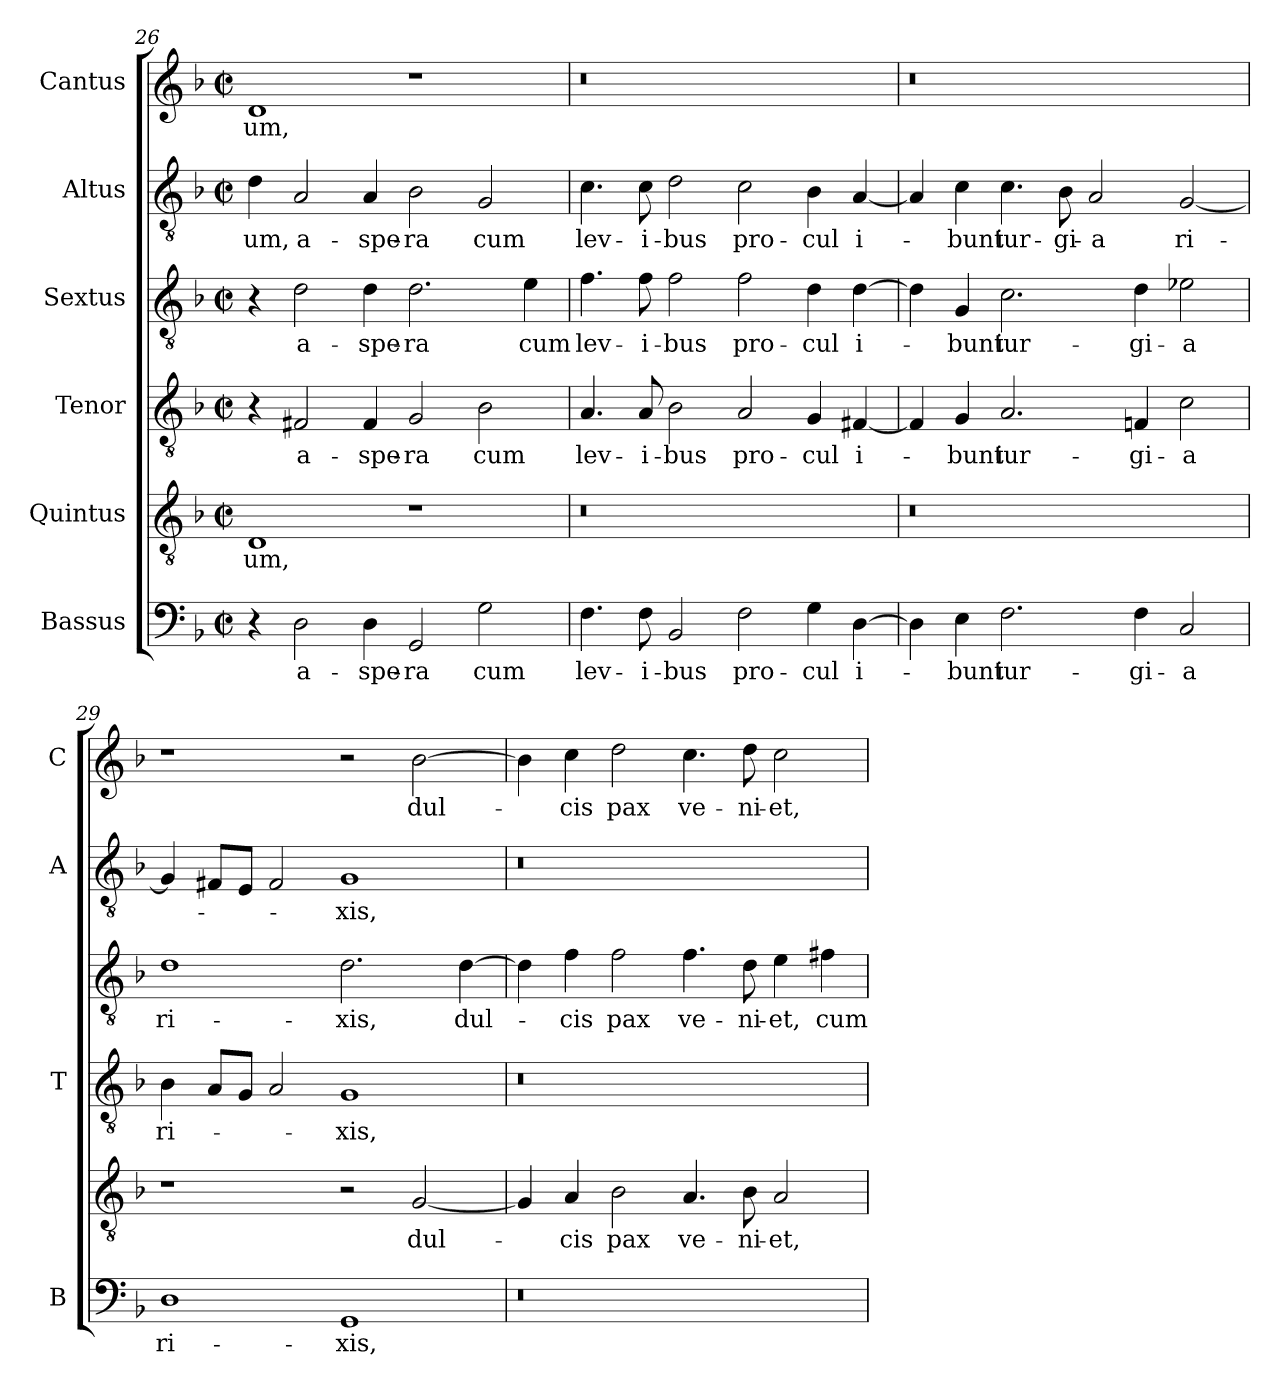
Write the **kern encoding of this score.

**kern	**text	**kern	**text	**kern	**text	**kern	**text	**kern	**text	**kern	**text
*part6	*part6	*part5	*part5	*part4	*part4	*part3	*part3	*part2	*part2	*part1	*part1
*staff6	*staff6	*staff5	*staff5	*staff4	*staff4	*staff3	*staff3	*staff2	*staff2	*staff1	*staff1
*I"Bassus	*	*I"Quintus	*	*I"Tenor	*	*I"Sextus	*	*I"Altus	*	*I"Cantus	*
*I'B	*	*	*	*I'T	*	*	*	*I'A	*	*I'C	*
*clefF4	*	*clefGv2	*	*clefGv2	*	*clefGv2	*	*clefGv2	*	*clefG2	*
*k[b-]	*	*k[b-]	*	*k[b-]	*	*k[b-]	*	*k[b-]	*	*k[b-]	*
*F:	*	*F:	*	*F:	*	*F:	*	*F:	*	*F:	*
*M2/2	*	*M2/2	*	*M2/2	*	*M2/2	*	*M2/2	*	*M2/2	*
*met(c|)	*	*met(c|)	*	*met(c|)	*	*met(c|)	*	*met(c|)	*	*met(c|)	*
=26	=26	=26	=26	=26	=26	=26	=26	=26	=26	=26	=26
4r	.	1D	-um,	4r	.	4r	.	4d\	-um,	1d	-um,
2D\	a-	.	.	2F#X/	a-	2d\	a-	2A/	a-	.	.
4D\	-spe-	.	.	4F#/	-spe-	4d\	-spe-	4A/	-spe-	.	.
2GG/	-ra	1r	.	2G/	-ra	2.d\	-ra	2B-\	-ra	1r	.
2G\	cum	.	.	2B-\	cum	.	.	2G/	cum	.	.
.	.	.	.	.	.	4e\	cum	.	.	.	.
=27	=27	=27	=27	=27	=27	=27	=27	=27	=27	=27	=27
4.F\	lev-	0r	.	4.A/	lev-	4.f\	lev-	4.c\	lev-	0r	.
8F\	-i-	.	.	8A/	-i-	8f\	-i-	8c\	-i-	.	.
2BB-/	-bus	.	.	2B-\	-bus	2f\	-bus	2d\	-bus	.	.
2F\	pro-	.	.	2A/	pro-	2f\	pro-	2c\	pro-	.	.
4G\	-cul	.	.	4G/	-cul	4d\	-cul	4B-\	-cul	.	.
[4D\	i-	.	.	[4F#X/	i-	[4d\	i-	[4A/	i-	.	.
!!LO:LB:g=z
=28	=28	=28	=28	=28	=28	=28	=28	=28	=28	=28	=28
4D\]	.	0r	.	4F#/]	.	4d\]	.	4A/]	.	0r	.
4E\	-bunt	.	.	4G/	-bunt	4G/	-bunt	4c\	-bunt	.	.
2.F\	iur-	.	.	2.A/	iur-	2.c\	iur-	4.c\	iur-	.	.
.	.	.	.	.	.	.	.	8B-\	-gi-	.	.
.	.	.	.	.	.	.	.	2A/	-a	.	.
4F\	-gi-	.	.	4Fn/	-gi-	4d\	-gi-	.	.	.	.
2C/	-a	.	.	2c\	-a	2e-X\	-a	[2G/	ri-	.	.
=29	=29	=29	=29	=29	=29	=29	=29	=29	=29	=29	=29
1D	ri-	1r	.	4B-\	ri-	1d	ri-	4G/]	.	1r	.
.	.	.	.	8A/L	.	.	.	8F#X/L	.	.	.
.	.	.	.	8G/J	.	.	.	8E/J	.	.	.
.	.	.	.	2A/	.	.	.	2F#/	.	.	.
1GG	-xis,	2r	.	1G	-xis,	2.d\	-xis,	1G	-xis,	2r	.
.	.	[2G/	dul-	.	.	.	.	.	.	[2b-\	dul-
.	.	.	.	.	.	[4d\	dul-	.	.	.	.
=30	=30	=30	=30	=30	=30	=30	=30	=30	=30	=30	=30
0r	.	4G/]	.	0r	.	4d\]	.	0r	.	4b-\]	.
.	.	4A/	-cis	.	.	4f\	-cis	.	.	4cc\	-cis
.	.	2B-\	pax	.	.	2f\	pax	.	.	2dd\	pax
.	.	4.A/	ve-	.	.	4.f\	ve-	.	.	4.cc\	ve-
.	.	8B-\	-ni-	.	.	8d\	-ni-	.	.	8dd\	-ni-
.	.	2A/	-et,	.	.	4e\	-et,	.	.	2cc\	-et,
.	.	.	.	.	.	4f#X\	cum	.	.	.	.
=	=	=	=	=	=	=	=	=	=	=	=
*-	*-	*-	*-	*-	*-	*-	*-	*-	*-	*-	*-
